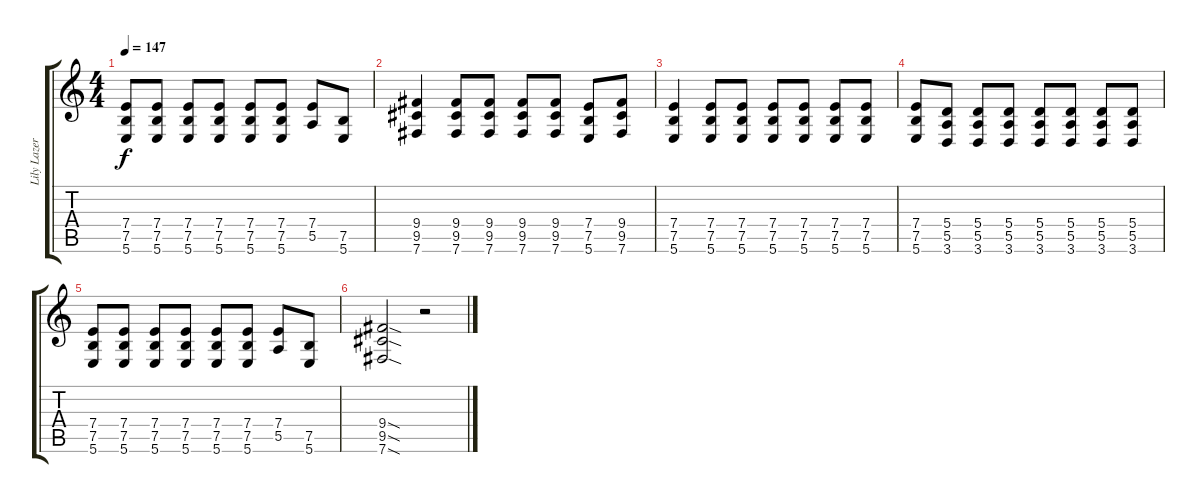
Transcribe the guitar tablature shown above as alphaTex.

\track ("Lily Lazer (Guitar)" "Lily Lazer") {instrument distortionguitar}
\staff {score tabs}
\tuning (B3 Gb3 D3 A2 E2 B1) {hide}
\ts (4 4)
\tempo 147
\clef g2
\ks c
(7.4 7.5 5.6).8{dy f} (7.4 7.5 5.6).8 (7.4 7.5 5.6).8 (7.4 7.5 5.6).8 (7.4 7.5 5.6).8 (7.4 7.5 5.6).8 (7.4 5.5).8 (7.5 5.6).8 |
(9.4 9.5 7.6).4 (9.4 9.5 7.6).8 (9.4 9.5 7.6).8 (9.4 9.5 7.6).8 (9.4 9.5 7.6).8 (7.4 7.5 5.6).8 (9.4 9.5 7.6).8 |
(7.4 7.5 5.6).4 (7.4 7.5 5.6).8 (7.4 7.5 5.6).8 (7.4 7.5 5.6).8 (7.4 7.5 5.6).8 (7.4 7.5 5.6).8 (7.4 7.5 5.6).8 |
(7.4 7.5 5.6).8 (5.4 5.5 3.6).8 (5.4 5.5 3.6).8 (5.4 5.5 3.6).8 (5.4 5.5 3.6).8 (5.4 5.5 3.6).8 (5.4 5.5 3.6).8 (5.4 5.5 3.6).8 |
(7.4 7.5 5.6).8 (7.4 7.5 5.6).8 (7.4 7.5 5.6).8 (7.4 7.5 5.6).8 (7.4 7.5 5.6).8 (7.4 7.5 5.6).8 (7.4 5.5).8 (7.5 5.6).8 |
(9.4{sod} 9.5{sod} 7.6{sod}).2 r.2
